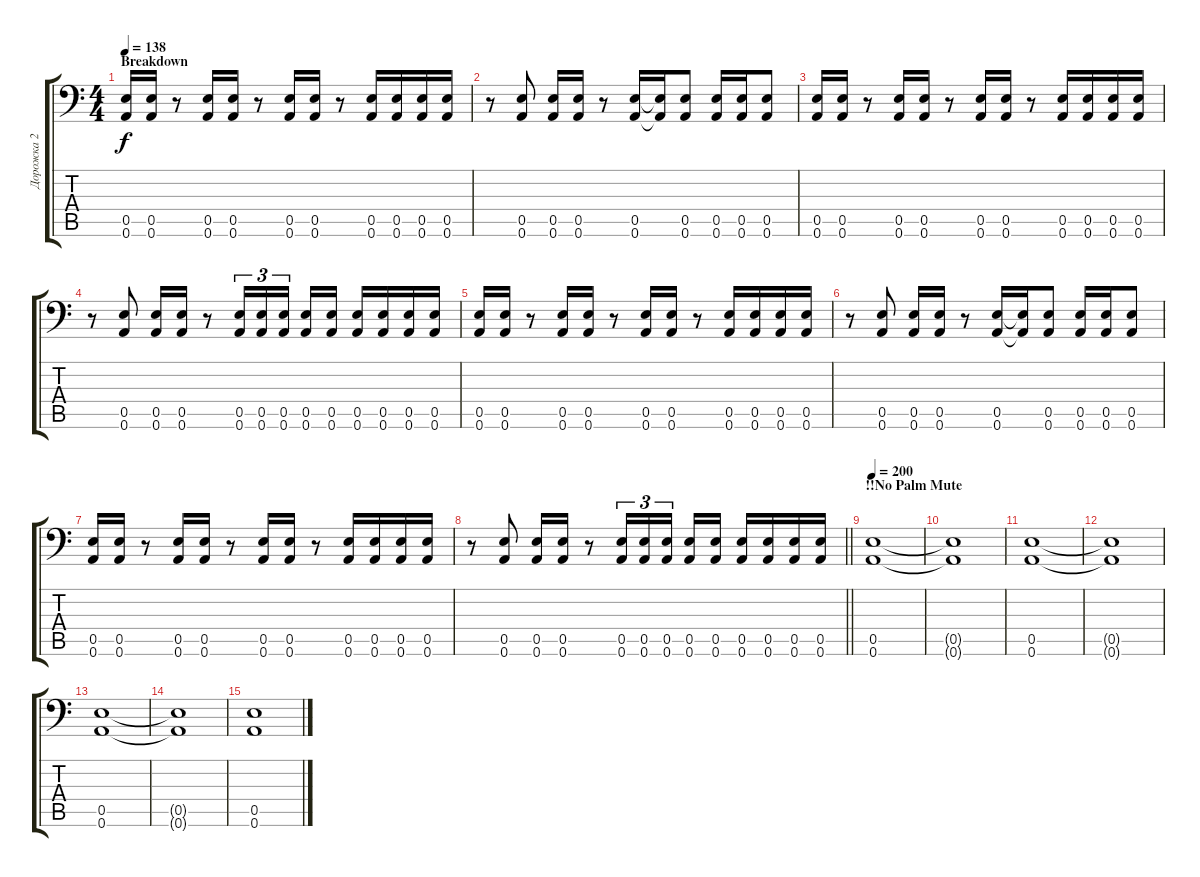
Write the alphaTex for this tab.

\track ("Дорожка 2" "Дорожка 2") {instrument distortionguitar}
\staff {score tabs}
\tuning (B3 Gb3 D3 A2 E2 A1) {hide}
\ts (4 4)
\section ("" "Breakdown")
\tempo 138
\clef f4
\ks c
(0.5 0.6).16{dy f} (0.5 0.6).16 r.8 (0.5 0.6).16 (0.5 0.6).16 r.8 (0.5 0.6).16 (0.5 0.6).16 r.8 (0.5 0.6).16 (0.5 0.6).16 (0.5 0.6).16 (0.5 0.6).16 |
r.8 (0.5 0.6).8 (0.5 0.6).16 (0.5 0.6).16 r.8 (0.5 0.6).16 (0.5{t} 0.6{t}).16 (0.5 0.6).8 (0.5 0.6).16 (0.5 0.6).16 (0.5 0.6).8 |
(0.5 0.6).16 (0.5 0.6).16 r.8 (0.5 0.6).16 (0.5 0.6).16 r.8 (0.5 0.6).16 (0.5 0.6).16 r.8 (0.5 0.6).16 (0.5 0.6).16 (0.5 0.6).16 (0.5 0.6).16 |
r.8 (0.5 0.6).8 (0.5 0.6).16 (0.5 0.6).16 r.8 (0.5 0.6).16{tu (3 2)} (0.5 0.6).16{tu (3 2)} (0.5 0.6).16{tu (3 2) beam splitsecondary} (0.5 0.6).16 (0.5 0.6).16 (0.5 0.6).16 (0.5 0.6).16 (0.5 0.6).16 (0.5 0.6).16 |
(0.5 0.6).16 (0.5 0.6).16 r.8 (0.5 0.6).16 (0.5 0.6).16 r.8 (0.5 0.6).16 (0.5 0.6).16 r.8 (0.5 0.6).16 (0.5 0.6).16 (0.5 0.6).16 (0.5 0.6).16 |
r.8 (0.5 0.6).8 (0.5 0.6).16 (0.5 0.6).16 r.8 (0.5 0.6).16 (0.5{t} 0.6{t}).16 (0.5 0.6).8 (0.5 0.6).16 (0.5 0.6).16 (0.5 0.6).8 |
(0.5 0.6).16 (0.5 0.6).16 r.8 (0.5 0.6).16 (0.5 0.6).16 r.8 (0.5 0.6).16 (0.5 0.6).16 r.8 (0.5 0.6).16 (0.5 0.6).16 (0.5 0.6).16 (0.5 0.6).16 |
\barLineRight lightlight
r.8 (0.5 0.6).8 (0.5 0.6).16 (0.5 0.6).16 r.8 (0.5 0.6).16{tu (3 2)} (0.5 0.6).16{tu (3 2)} (0.5 0.6).16{tu (3 2) beam splitsecondary} (0.5 0.6).16 (0.5 0.6).16 (0.5 0.6).16 (0.5 0.6).16 (0.5 0.6).16 (0.5 0.6).16 |
\section ("" "!!No Palm Mute")
\tempo 200
(0.5 0.6).1 |
(0.5{t} 0.6{t}).1 |
(0.5 0.6).1 |
(0.5{t} 0.6{t}).1 |
(0.5 0.6).1 |
(0.5{t} 0.6{t}).1 |
(0.5 0.6).1
